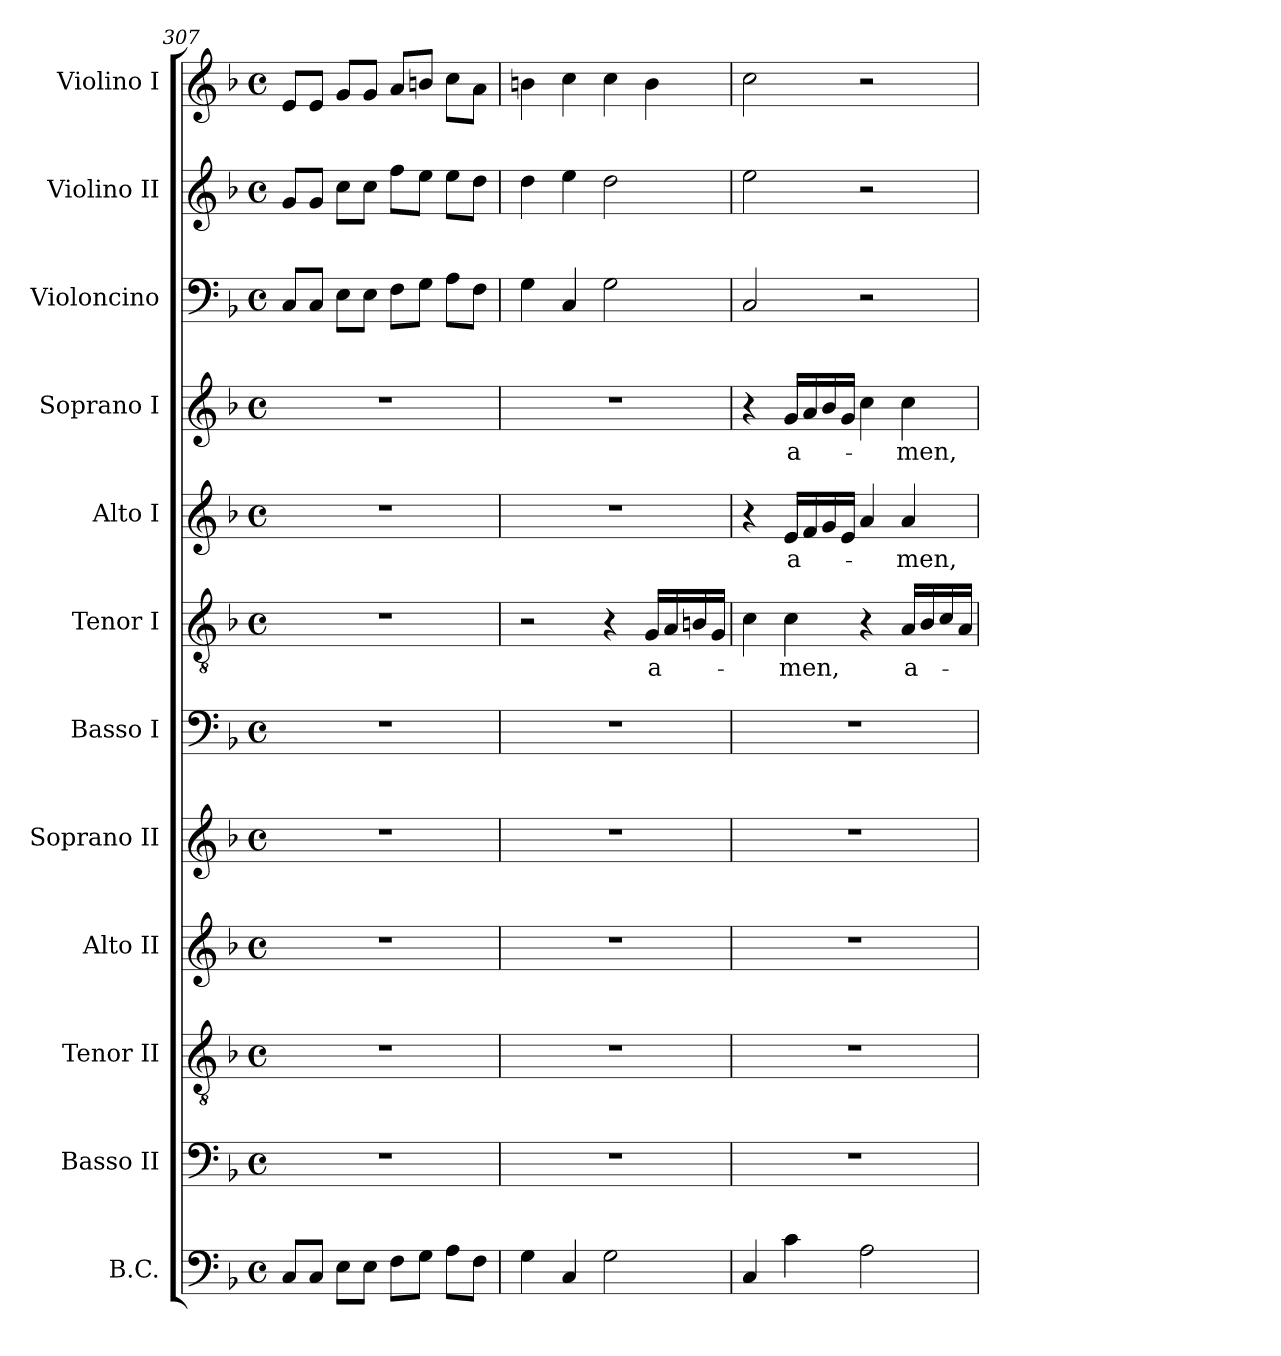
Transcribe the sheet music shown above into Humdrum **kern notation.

**kern	**kern	**kern	**kern	**kern	**kern	**kern	**text	**kern	**text	**kern	**text	**kern	**kern	**kern
*part12	*part11	*part10	*part9	*part8	*part7	*part6	*part6	*part5	*part5	*part4	*part4	*part3	*part2	*part1
*staff12	*staff11	*staff10	*staff9	*staff8	*staff7	*staff6	*staff6	*staff5	*staff5	*staff4	*staff4	*staff3	*staff2	*staff1
*I"B.C.	*I"Basso II	*I"Tenor II	*I"Alto II	*I"Soprano II	*I"Basso I	*I"Tenor I	*	*I"Alto I	*	*I"Soprano I	*	*I"Violoncino	*I"Violino II	*I"Violino I
*I'BC	*I'B 2	*I'T 2	*I'A 2	*I'S 2	*I'B 1	*I'T 1	*	*I'A 1	*	*I'S 1	*	*I'Vc.	*I'Vln. II	*I'Vln. I
*clefF4	*clefF4	*clefGv2	*clefG2	*clefG2	*clefF4	*clefGv2	*	*clefG2	*	*clefG2	*	*clefF4	*clefG2	*clefG2
*k[b-]	*k[b-]	*k[b-]	*k[b-]	*k[b-]	*k[b-]	*k[b-]	*	*k[b-]	*	*k[b-]	*	*k[b-]	*k[b-]	*k[b-]
*F:	*F:	*F:	*F:	*F:	*F:	*F:	*	*F:	*	*F:	*	*F:	*F:	*F:
*M4/4	*M4/4	*M4/4	*M4/4	*M4/4	*M4/4	*M4/4	*	*M4/4	*	*M4/4	*	*M4/4	*M4/4	*M4/4
*met(c)	*met(c)	*met(c)	*met(c)	*met(c)	*met(c)	*met(c)	*	*met(c)	*	*met(c)	*	*met(c)	*met(c)	*met(c)
=307	=307	=307	=307	=307	=307	=307	=307	=307	=307	=307	=307	=307	=307	=307
8C/L	1r	1r	1r	1r	1r	1r	.	1r	.	1r	.	8C/L	8g/L	8e/L
8C/J	.	.	.	.	.	.	.	.	.	.	.	8C/J	8g/J	8e/J
8E\L	.	.	.	.	.	.	.	.	.	.	.	8E\L	8cc\L	8g/L
8E\J	.	.	.	.	.	.	.	.	.	.	.	8E\J	8cc\J	8g/J
8F\L	.	.	.	.	.	.	.	.	.	.	.	8F\L	8ff\L	8a/L
8G\J	.	.	.	.	.	.	.	.	.	.	.	8G\J	8ee\J	8bn/J
8A\L	.	.	.	.	.	.	.	.	.	.	.	8A\L	8ee\L	8cc\L
8F\J	.	.	.	.	.	.	.	.	.	.	.	8F\J	8dd\J	8a\J
=308	=308	=308	=308	=308	=308	=308	=308	=308	=308	=308	=308	=308	=308	=308
4G\	1r	1r	1r	1r	1r	2r	.	1r	.	1r	.	4G\	4dd\	4bn\
4C/	.	.	.	.	.	.	.	.	.	.	.	4C/	4ee\	4cc\
2G\	.	.	.	.	.	4r	.	.	.	.	.	2G\	2dd\	4cc\
!	!	!	!	!	!	!	!LO:LY:b	!	!	!	!	!	!	!
.	.	.	.	.	.	16G/LL	a-	.	.	.	.	.	.	4b\
.	.	.	.	.	.	16A/	.	.	.	.	.	.	.	.
.	.	.	.	.	.	16Bn/	.	.	.	.	.	.	.	.
.	.	.	.	.	.	16G/JJ	.	.	.	.	.	.	.	.
=309	=309	=309	=309	=309	=309	=309	=309	=309	=309	=309	=309	=309	=309	=309
4C/	1r	1r	1r	1r	1r	4c\	.	4r	.	4r	.	2C/	2ee\	2cc\
!	!	!	!	!	!	!	!LO:LY:b	!	!	!	!	!	!	!
!	!	!	!	!	!	!	!	!	!LO:LY:b	!	!	!	!	!
!	!	!	!	!	!	!	!	!	!	!	!LO:LY:b	!	!	!
4c\	.	.	.	.	.	4c\	-men,	16e/LL	a-	16g/LL	a-	.	.	.
.	.	.	.	.	.	.	.	16f/	.	16a/	.	.	.	.
.	.	.	.	.	.	.	.	16g/	.	16b-/	.	.	.	.
.	.	.	.	.	.	.	.	16e/JJ	.	16g/JJ	.	.	.	.
2A\	.	.	.	.	.	4r	.	4a/	.	4cc\	.	2r	2r	2r
!	!	!	!	!	!	!	!LO:LY:b	!	!	!	!	!	!	!
!	!	!	!	!	!	!	!	!	!LO:LY:b	!	!	!	!	!
!	!	!	!	!	!	!	!	!	!	!	!LO:LY:b	!	!	!
.	.	.	.	.	.	16A/LL	a-	4a/	-men,	4cc\	-men,	.	.	.
.	.	.	.	.	.	16B-/	.	.	.	.	.	.	.	.
.	.	.	.	.	.	16c/	.	.	.	.	.	.	.	.
.	.	.	.	.	.	16A/JJ	.	.	.	.	.	.	.	.
=	=	=	=	=	=	=	=	=	=	=	=	=	=	=
*-	*-	*-	*-	*-	*-	*-	*-	*-	*-	*-	*-	*-	*-	*-
